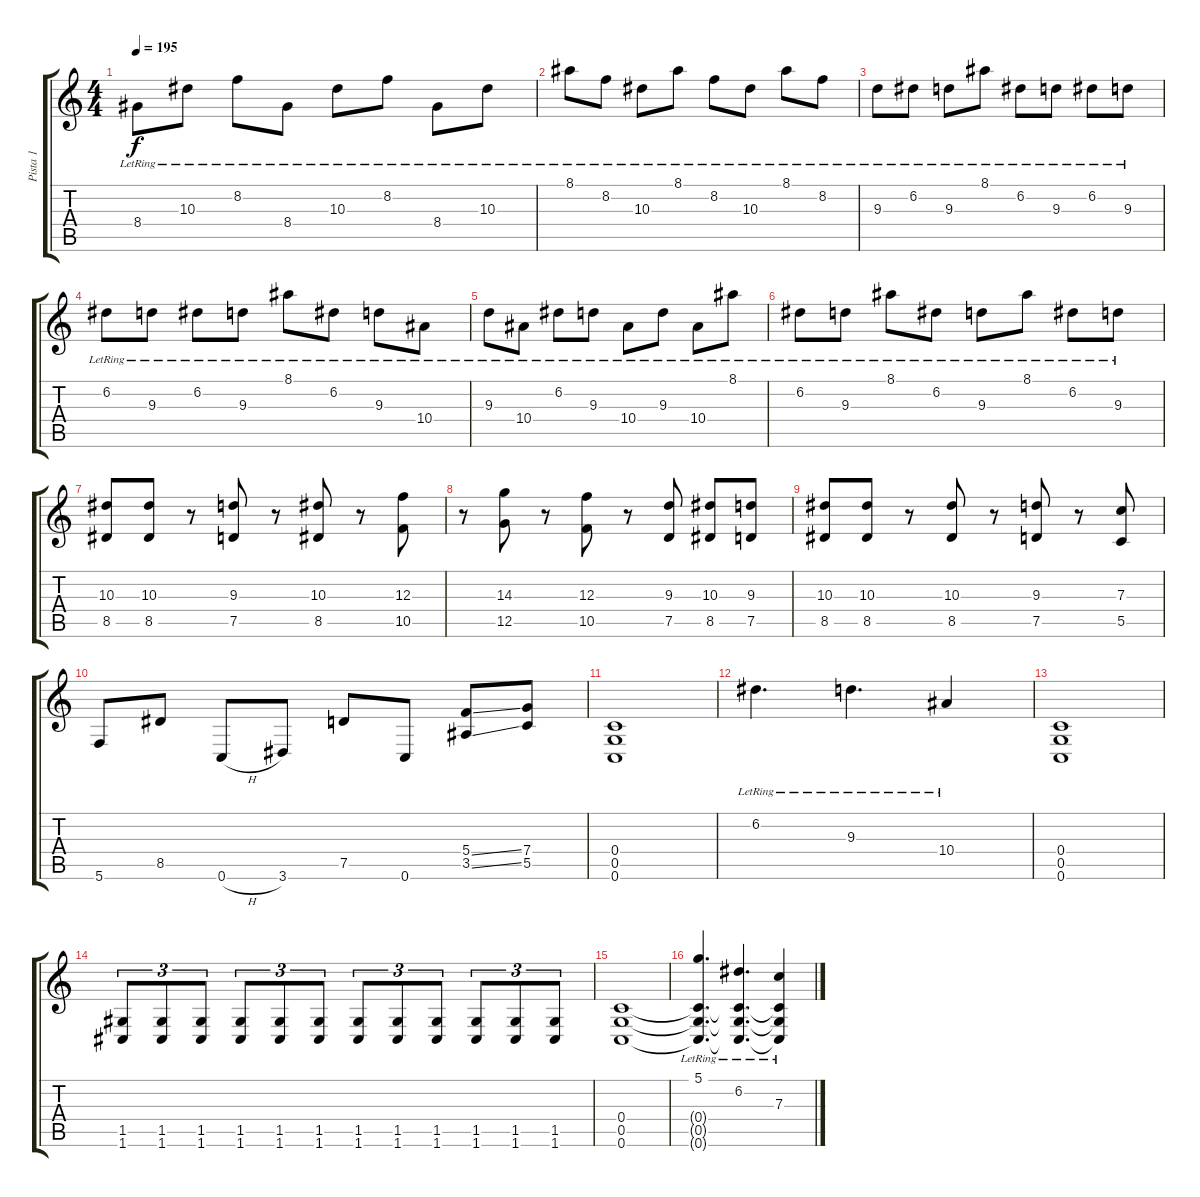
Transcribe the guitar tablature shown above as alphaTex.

\track ("Pista 1" "Pista 1") {instrument overdrivenguitar}
\staff {score tabs}
\tuning (D4 A3 F3 C3 G2 C2) {hide}
\ts (4 4)
\tempo 195
\clef g2
\ks c
8.4{lr}.8{dy f} 10.3{lr}.8 8.2{lr}.8 8.4{lr}.8 10.3{lr}.8 8.2{lr}.8 8.4{lr}.8 10.3{lr}.8 |
8.1{lr}.8 8.2{lr}.8 10.3{lr}.8 8.1{lr}.8 8.2{lr}.8 10.3{lr}.8 8.1{lr}.8 8.2{lr}.8 |
9.3{lr}.8 6.2{lr}.8 9.3{lr}.8 8.1{lr}.8 6.2{lr}.8 9.3{lr}.8 6.2{lr}.8 9.3{lr}.8 |
6.2{lr}.8 9.3{lr}.8 6.2{lr}.8 9.3{lr}.8 8.1{lr}.8 6.2{lr}.8 9.3{lr}.8 10.4{lr}.8 |
9.3{lr}.8 10.4{lr}.8 6.2{lr}.8 9.3{lr}.8 10.4{lr}.8 9.3{lr}.8 10.4{lr}.8 8.1{lr}.8 |
6.2{lr}.8 9.3{lr}.8 8.1{lr}.8 6.2{lr}.8 9.3{lr}.8 8.1{lr}.8 6.2{lr}.8 9.3{lr}.8 |
(10.3 8.5).8 (10.3 8.5).8 r.8 (9.3 7.5).8 r.8 (10.3 8.5).8 r.8 (12.3 10.5).8 |
r.8 (14.3 12.5).8 r.8 (12.3 10.5).8 r.8 (9.3 7.5).8 (10.3 8.5).8 (9.3 7.5).8 |
(10.3 8.5).8 (10.3 8.5).8 r.8 (10.3 8.5).8 r.8 (9.3 7.5).8 r.8 (7.3 5.5).8 |
5.6.8 8.5.8 0.6{h}.8 3.6.8 7.5.8 0.6.8 (5.4{ss} 3.5{ss}).8 (7.4 5.5).8 |
(0.4 0.5 0.6).1 |
6.2{lr}.4{d} 9.3{lr}.4{d} 10.4{lr}.4 |
(0.4 0.5 0.6).1 |
(1.5 1.6).8{tu (3 2)} (1.5 1.6).8{tu (3 2)} (1.5 1.6).8{tu (3 2)} (1.5 1.6).8{tu (3 2)} (1.5 1.6).8{tu (3 2)} (1.5 1.6).8{tu (3 2)} (1.5 1.6).8{tu (3 2)} (1.5 1.6).8{tu (3 2)} (1.5 1.6).8{tu (3 2)} (1.5 1.6).8{tu (3 2)} (1.5 1.6).8{tu (3 2)} (1.5 1.6).8{tu (3 2)} |
(0.4 0.5 0.6).1 |
(5.1{lr} 0.4{t} 0.5{t} 0.6{t}).4{d} (6.2{lr} 0.4{t} 0.5{t} 0.6{t}).4{d} (7.3{lr} 0.4{t} 0.5{t} 0.6{t}).4
